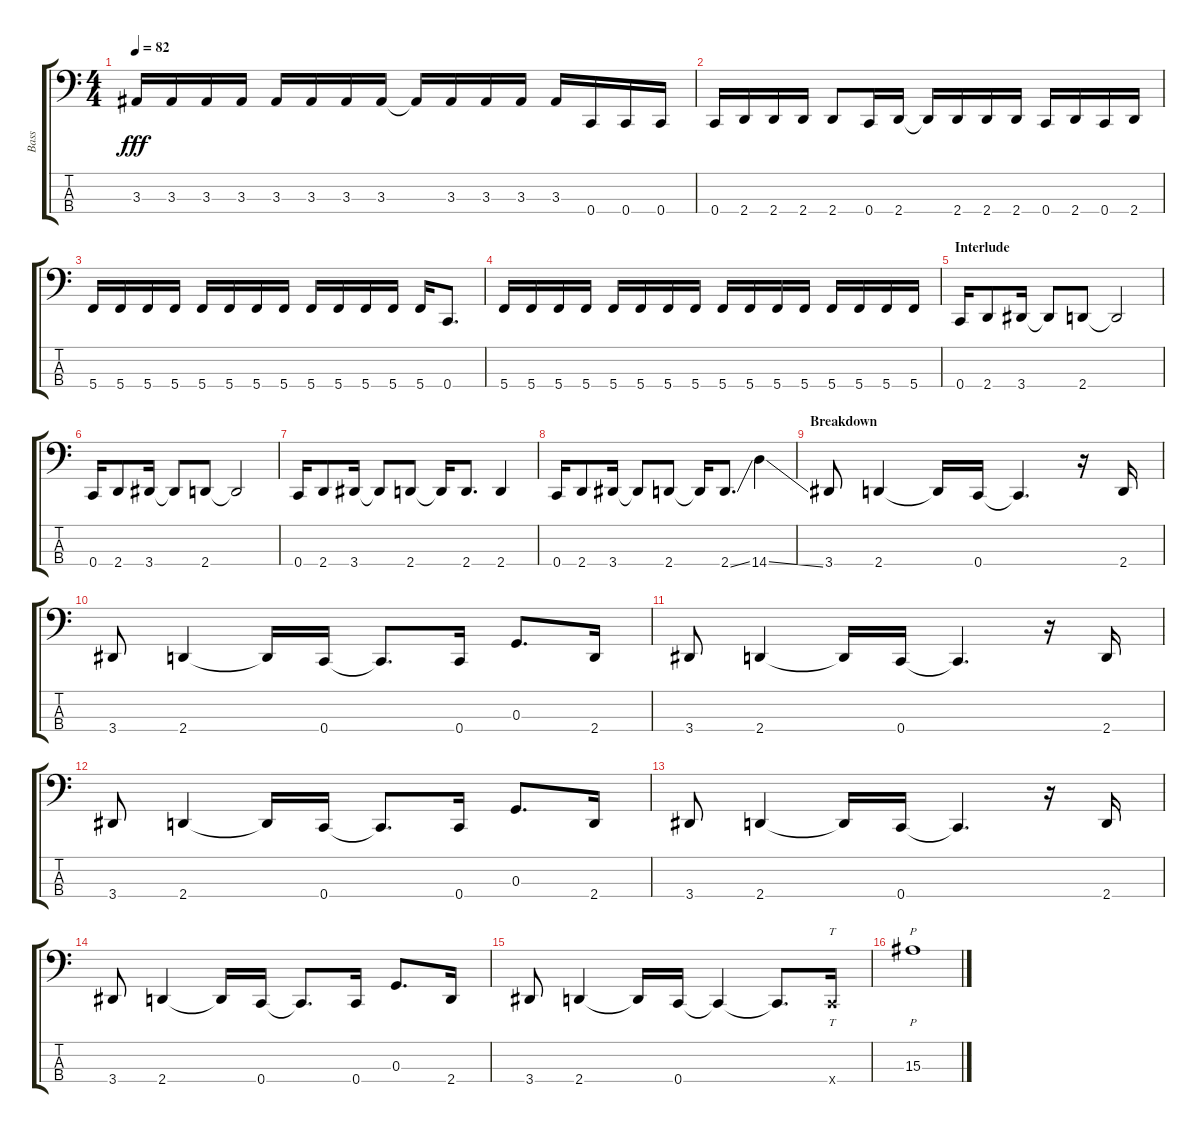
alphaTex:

\track ("Bass" "Bass") {instrument slapbass1}
\staff {score tabs}
\tuning (F2 C2 G1 C1) {hide}
\ts (4 4)
\tempo 82
\clef f4
\ks c
3.3.16{dy fff} 3.3.16 3.3.16 3.3.16 3.3.16 3.3.16 3.3.16 3.3.16 3.3{t}.16 3.3.16 3.3.16 3.3.16 3.3.16 0.4.16 0.4.16 0.4.16 |
0.4.16 2.4.16 2.4.16 2.4.16 2.4.8 0.4.16 2.4.16 2.4{t}.16 2.4.16 2.4.16 2.4.16 0.4.16 2.4.16 0.4.16 2.4.16 |
5.4.16 5.4.16 5.4.16 5.4.16 5.4.16 5.4.16 5.4.16 5.4.16 5.4.16 5.4.16 5.4.16 5.4.16 5.4.16 0.4.8{d} |
5.4.16 5.4.16 5.4.16 5.4.16 5.4.16 5.4.16 5.4.16 5.4.16 5.4.16 5.4.16 5.4.16 5.4.16 5.4.16 5.4.16 5.4.16 5.4.16 |
\section ("" "Interlude")
0.4.16 2.4.8 3.4.16 3.4{t}.8 2.4.8 2.4{t}.2 |
0.4.16 2.4.8 3.4.16 3.4{t}.8 2.4.8 2.4{t}.2 |
0.4.16 2.4.8 3.4.16 3.4{t}.8 2.4.8 2.4{t}.16 2.4.8{d} 2.4.4 |
0.4.16 2.4.8 3.4.16 3.4{t}.8 2.4.8 2.4{t}.16 2.4{ss}.8{d} 14.4{ss}.4 |
\section ("" "Breakdown")
3.4.8 2.4.4 2.4{t}.16 0.4.16 0.4{t}.4{d} r.16 2.4.16 |
3.4.8 2.4.4 2.4{t}.16 0.4.16 0.4{t}.8{d} 0.4.16 0.3.8{d} 2.4.16 |
3.4.8 2.4.4 2.4{t}.16 0.4.16 0.4{t}.4{d} r.16 2.4.16 |
3.4.8 2.4.4 2.4{t}.16 0.4.16 0.4{t}.8{d} 0.4.16 0.3.8{d} 2.4.16 |
3.4.8 2.4.4 2.4{t}.16 0.4.16 0.4{t}.4{d} r.16 2.4.16 |
3.4.8 2.4.4 2.4{t}.16 0.4.16 0.4{t}.8{d} 0.4.16 0.3.8{d} 2.4.16 |
3.4.8 2.4.4 2.4{t}.16 0.4.16 0.4{t}.4 0.4{t}.8{d} 0.4{x}.16{tt} |
15.3{ss}.1{p}
